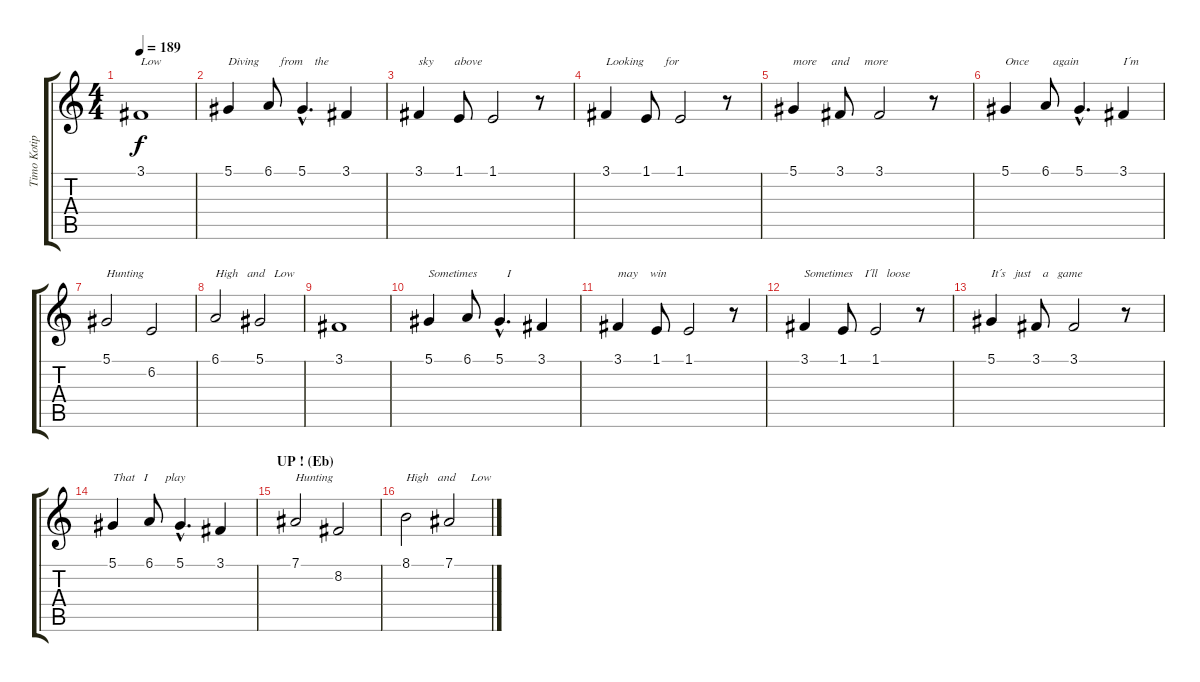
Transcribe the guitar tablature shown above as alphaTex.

\track ("Timo Kotipelto" "Timo Kotip") {instrument stringensemble1}
\staff {score tabs}
\tuning (Eb4 Bb3 Gb3 Db3 Ab2 Eb2) {hide}
\ts (4 4)
\tempo 189
\clef g2
\ks c
3.1.1{txt "Low" dy f} |
5.1.4{txt "Diving       from    the"} 6.1.8 5.1{hac}.4{d} 3.1.4 |
3.1.4{txt "sky       above"} 1.1.8 1.1.2 r.8 |
3.1.4{txt "Looking       for"} 1.1.8 1.1.2 r.8 |
5.1.4{txt "more     and     more"} 3.1.8 3.1.2 r.8 |
5.1.4{txt "Once        again"} 6.1.8 5.1{hac}.4{d} 3.1.4{txt "I´m"} |
5.1.2{txt "Hunting"} 6.2.2 |
6.1.2{txt "High   and   Low"} 5.1.2 |
3.1.1 |
5.1.4{txt "Sometimes          I"} 6.1.8 5.1{hac}.4{d} 3.1.4 |
3.1.4{txt "may    win"} 1.1.8 1.1.2 r.8 |
3.1.4{txt "Sometimes    I´ll   loose"} 1.1.8 1.1.2 r.8 |
5.1.4{txt "It´s   just    a   game"} 3.1.8 3.1.2 r.8 |
5.1.4{txt "That   I      play   "} 6.1.8 5.1{hac}.4{d} 3.1.4 |
\section ("" "UP ! (Eb)")
7.1.2{txt "Hunting"} 8.2.2 |
8.1.2{txt "High   and     Low"} 7.1.2
